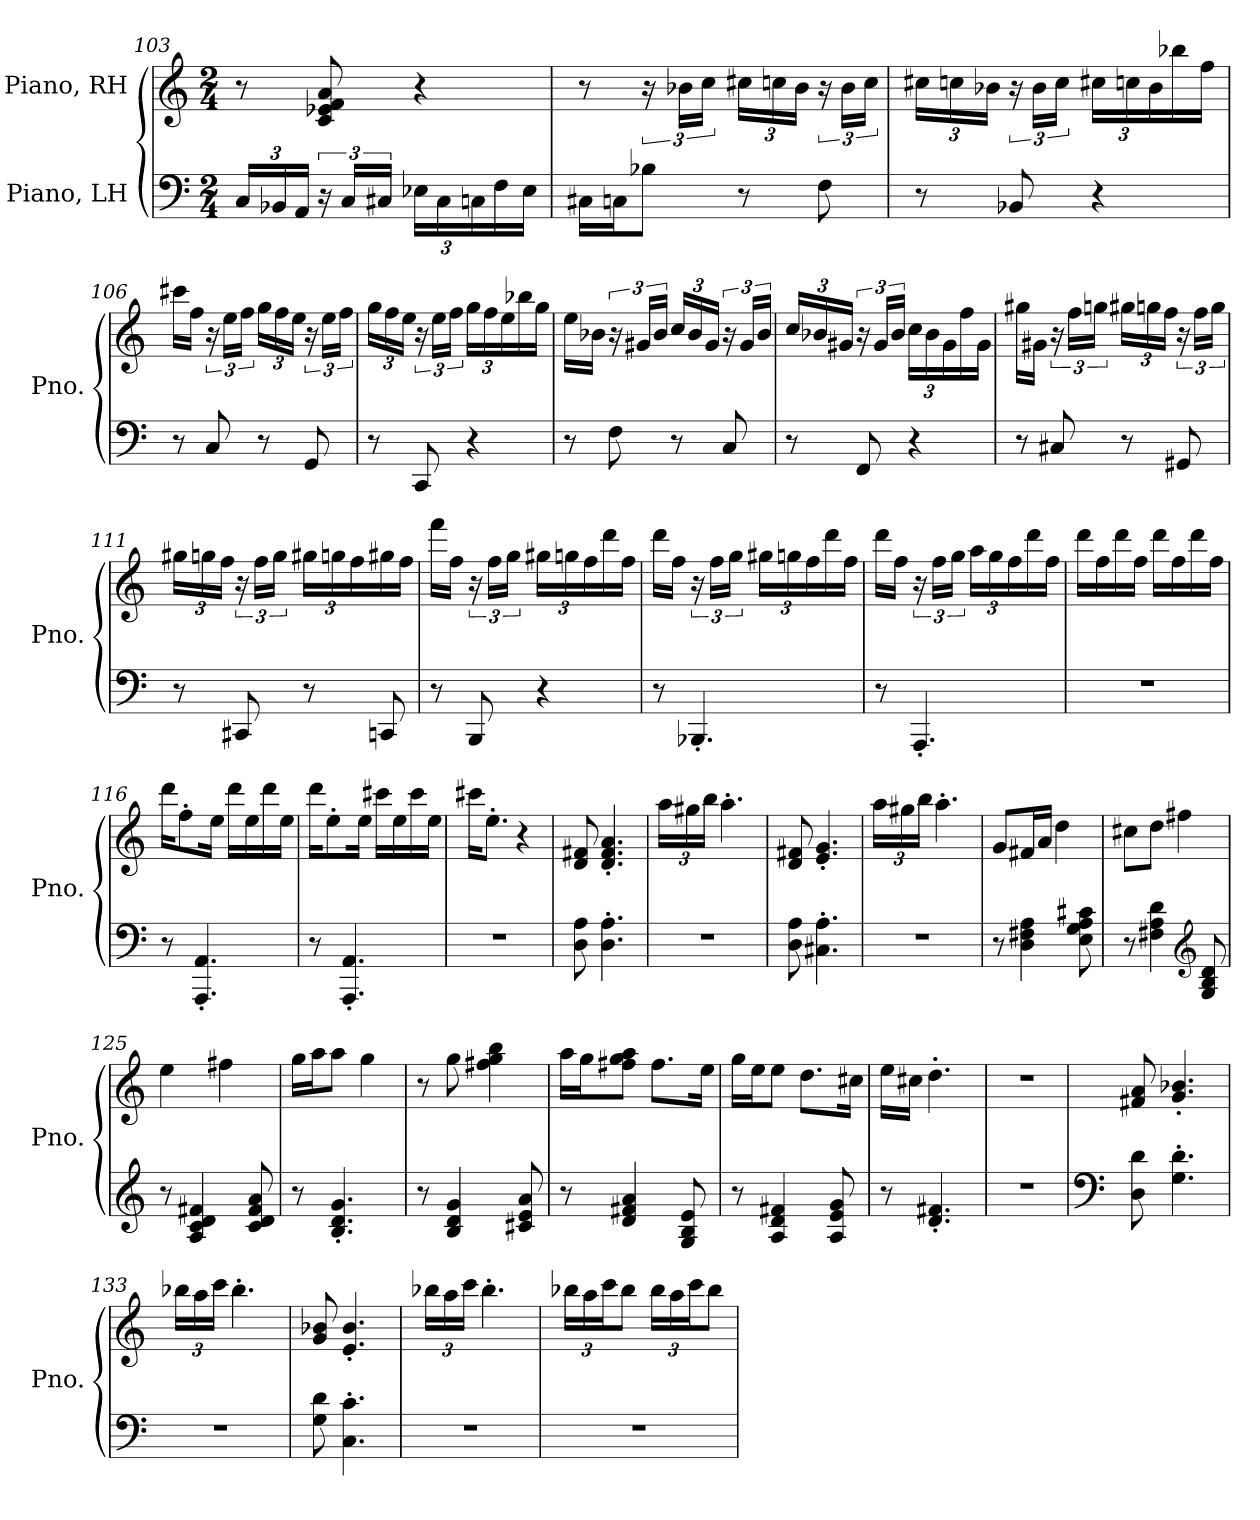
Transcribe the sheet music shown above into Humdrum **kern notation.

**kern	**kern
*part2	*part1
*staff2	*staff1
*I"Piano, LH	*I"Piano, RH
*I'Pno.	*I'Pno.
!!LO:LB:g=z
*clefF4	*clefG2
*k[]	*k[]
*M2/4	*M2/4
*Xbrackettup	*
=103	=103
24C/LL	8r
24BB-X/	.
24AA/JJ	.
*brackettup	*
24r	8c/ 8e-X/ 8f/ 8a/
24C/LL	.
24C#X/JJ	.
*Xbrackettup	*
24E-X\LL	4r
24C#\	.
24Cn\	.
16F\	.
16E-\JJ	.
=104	=104
16C#X\LL	8r
16Cn\J	.
8B-X\J	24r
.	24b-X\LL
.	24cc\JJ
*	*Xbrackettup
8r	24cc#X\LL
.	24ccn\
.	24b-\JJ
*	*brackettup
8F\	24r
.	24b-\LL
.	24cc\JJ
=105	=105
*	*Xbrackettup
8r	24cc#X\LL
.	24ccn\
.	24b-X\JJ
*	*brackettup
8BB-X/	24r
.	24b-\LL
.	24cc\JJ
*	*Xbrackettup
4r	24cc#X\LL
.	24ccn\
.	24b-\
.	16bb-X\
.	16ff\JJ
!!LO:LB:g=z
=106	=106
8r	16ccc#X\LL
.	16ff\JJ
*	*brackettup
8C/	24r
.	24ee\LL
.	24ff\JJ
*	*Xbrackettup
8r	24gg\LL
.	24ff\
.	24ee\JJ
*	*brackettup
8GG/	24r
.	24ee\LL
.	24ff\JJ
=107	=107
*	*Xbrackettup
8r	24gg\LL
.	24ff\
.	24ee\JJ
*	*brackettup
8CC/	24r
.	24ee\LL
.	24ff\JJ
*	*Xbrackettup
4r	24gg\LL
.	24ff\
.	24ee\
.	16bb-X\
.	16gg\JJ
=108	=108
8r	16ee\LL
.	16b-X\JJ
*	*brackettup
8F\	24r
.	24g#X/LL
.	24b-/JJ
*	*Xbrackettup
8r	24cc/LL
.	24b-/
.	24g#/JJ
*	*brackettup
8C/	24r
.	24g#/LL
.	24b-/JJ
!!LO:LB:g=z
=109	=109
*	*Xbrackettup
8r	24cc/LL
.	24b-X/
.	24g#X/JJ
*	*brackettup
8FF/	24r
.	24g#/LL
.	24b-/JJ
*	*Xbrackettup
4r	24cc\LL
.	24b-\
.	24g#\
.	16ff\
.	16g#\JJ
=110	=110
8r	16gg#X\LL
.	16g#X\JJ
*	*brackettup
8C#X/	24r
.	24ff\LL
.	24ggn\JJ
*	*Xbrackettup
8r	24gg#X\LL
.	24ggn\
.	24ff\JJ
*	*brackettup
8GG#X/	24r
.	24ff\LL
.	24gg\JJ
=111	=111
*	*Xbrackettup
8r	24gg#X\LL
.	24ggn\
.	24ff\JJ
*	*brackettup
8CC#X/	24r
.	24ff\LL
.	24gg\JJ
*	*Xbrackettup
8r	24gg#X\LL
.	24ggn\
.	24ff\
8CCn/	16gg#X\
.	16ff\JJ
!!LO:PB:g=z
=112	=112
8r	16fff\LL
.	16ff\JJ
*	*brackettup
8BBB/	24r
.	24ff\LL
.	24gg\JJ
*	*Xbrackettup
4r	24gg#X\LL
.	24ggn\
.	24ff\
.	16ddd\
.	16ff\JJ
=113	=113
8r	16ddd\LL
.	16ff\JJ
*	*brackettup
4.BBB-X'/	24r
.	24ff\LL
.	24gg\JJ
*	*Xbrackettup
.	24gg#X\LL
.	24ggn\
.	24ff\
.	16ddd\
.	16ff\JJ
=114	=114
8r	16ddd\LL
.	16ff\JJ
*	*brackettup
4.AAA'/	24r
.	24ff\LL
.	24gg\JJ
*	*Xbrackettup
.	24aa\LL
.	24gg\
.	24ff\
.	16ddd\
.	16ff\JJ
=115	=115
2r	16ddd\LL
.	16ff\
.	16ddd\
.	16ff\JJ
.	16ddd\LL
.	16ff\
.	16ddd\
.	16ff\JJ
!!LO:LB:g=z
=116	=116
8r	16ddd\KL
.	8ff'\
4.AAA/' 4.AA/'	.
.	16ee\Jk
.	16ddd\LL
.	16ee\
.	16ddd\
.	16ee\JJ
=117	=117
8r	16ddd\KL
.	8ee'\
4.AAA/' 4.AA/'	.
.	16ee\Jk
.	16ccc#X\LL
.	16ee\
.	16ccc#\
.	16ee\JJ
=118	=118
2r	16ccc#X\KL
.	8.ee'\J
.	4r
=119	=119
8D\ 8A\	8d/ 8f#X/
4.D\' 4.A\'	4.d/' 4.f#/' 4.a/'
=120	=120
2r	24aa\LL
.	24gg#X\
.	24bb\JJ
.	4.aa'\
=121	=121
8D\ 8A\	8d/ 8f#X/
4.C#X\' 4.A\'	4.e/' 4.g/'
=122	=122
2r	24aa\LL
.	24gg#X\
.	24bb\JJ
.	4.aa'\
!!LO:LB:g=z
=123	=123
8r	8g/L
4D\ 4F#X\ 4A\	16f#X/L
.	16a/JJ
.	4dd\
8E\ 8G\ 8A\ 8c#X\	.
=124	=124
8r	8cc#X\L
4F#X\ 4A\ 4d\	8dd\J
.	4ff#X\
*clefG2	*
8G/ 8B/ 8d/	.
=125	=125
8r	4ee\
4A/ 4c/ 4d/ 4f#X/	.
.	4ff#X\
8c/ 8d/ 8f#/ 8a/	.
=126	=126
8r	16gg\LL
.	16aa\J
4.B/' 4.d/' 4.g/'	8aa\J
.	4gg\
=127	=127
8r	8r
4B/ 4d/ 4g/	8gg\
.	4ff#X\ 4gg\ 4bb\
8c#X/ 8e/ 8a/	.
=128	=128
8r	16aa\LL
.	16gg\J
4d/ 4f#X/ 4a/	8ff#X\ 8gg\ 8aa\J
.	8.ff#\L
8G/ 8B/ 8e/	.
.	16ee\Jk
!!LO:LB:g=z
=129	=129
8r	16gg\LL
.	16ee\J
4A/ 4d/ 4f#X/	8ee\J
.	8.dd\L
8A/ 8e/ 8g/	.
.	16cc#X\Jk
=130	=130
8r	16ee\LL
.	16cc#X\JJ
4.d/' 4.f#X/'	4.dd'\
=131	=131
2r	2r
=132	=132
*clefF4	*
8D\ 8d\	8f#X/ 8a/
4.G\' 4.d\'	4.g/' 4.b-X/'
=133	=133
2r	24bb-X\LL
.	24aa\
.	24ccc\JJ
.	4.bb-'\
=134	=134
8G\ 8d\	8g/ 8b-X/
4.C\' 4.c\'	4.e/' 4.b-/'
=135	=135
2r	24bb-X\LL
.	24aa\
.	24ccc\JJ
.	4.bb-'\
!!LO:LB:g=z
=136	=136
2r	24bb-X\LL
.	24aa\
.	24ccc\J
.	8bb-\J
.	24bb-\LL
.	24aa\
.	24ccc\J
.	8bb-\J
=	=
*-	*-
